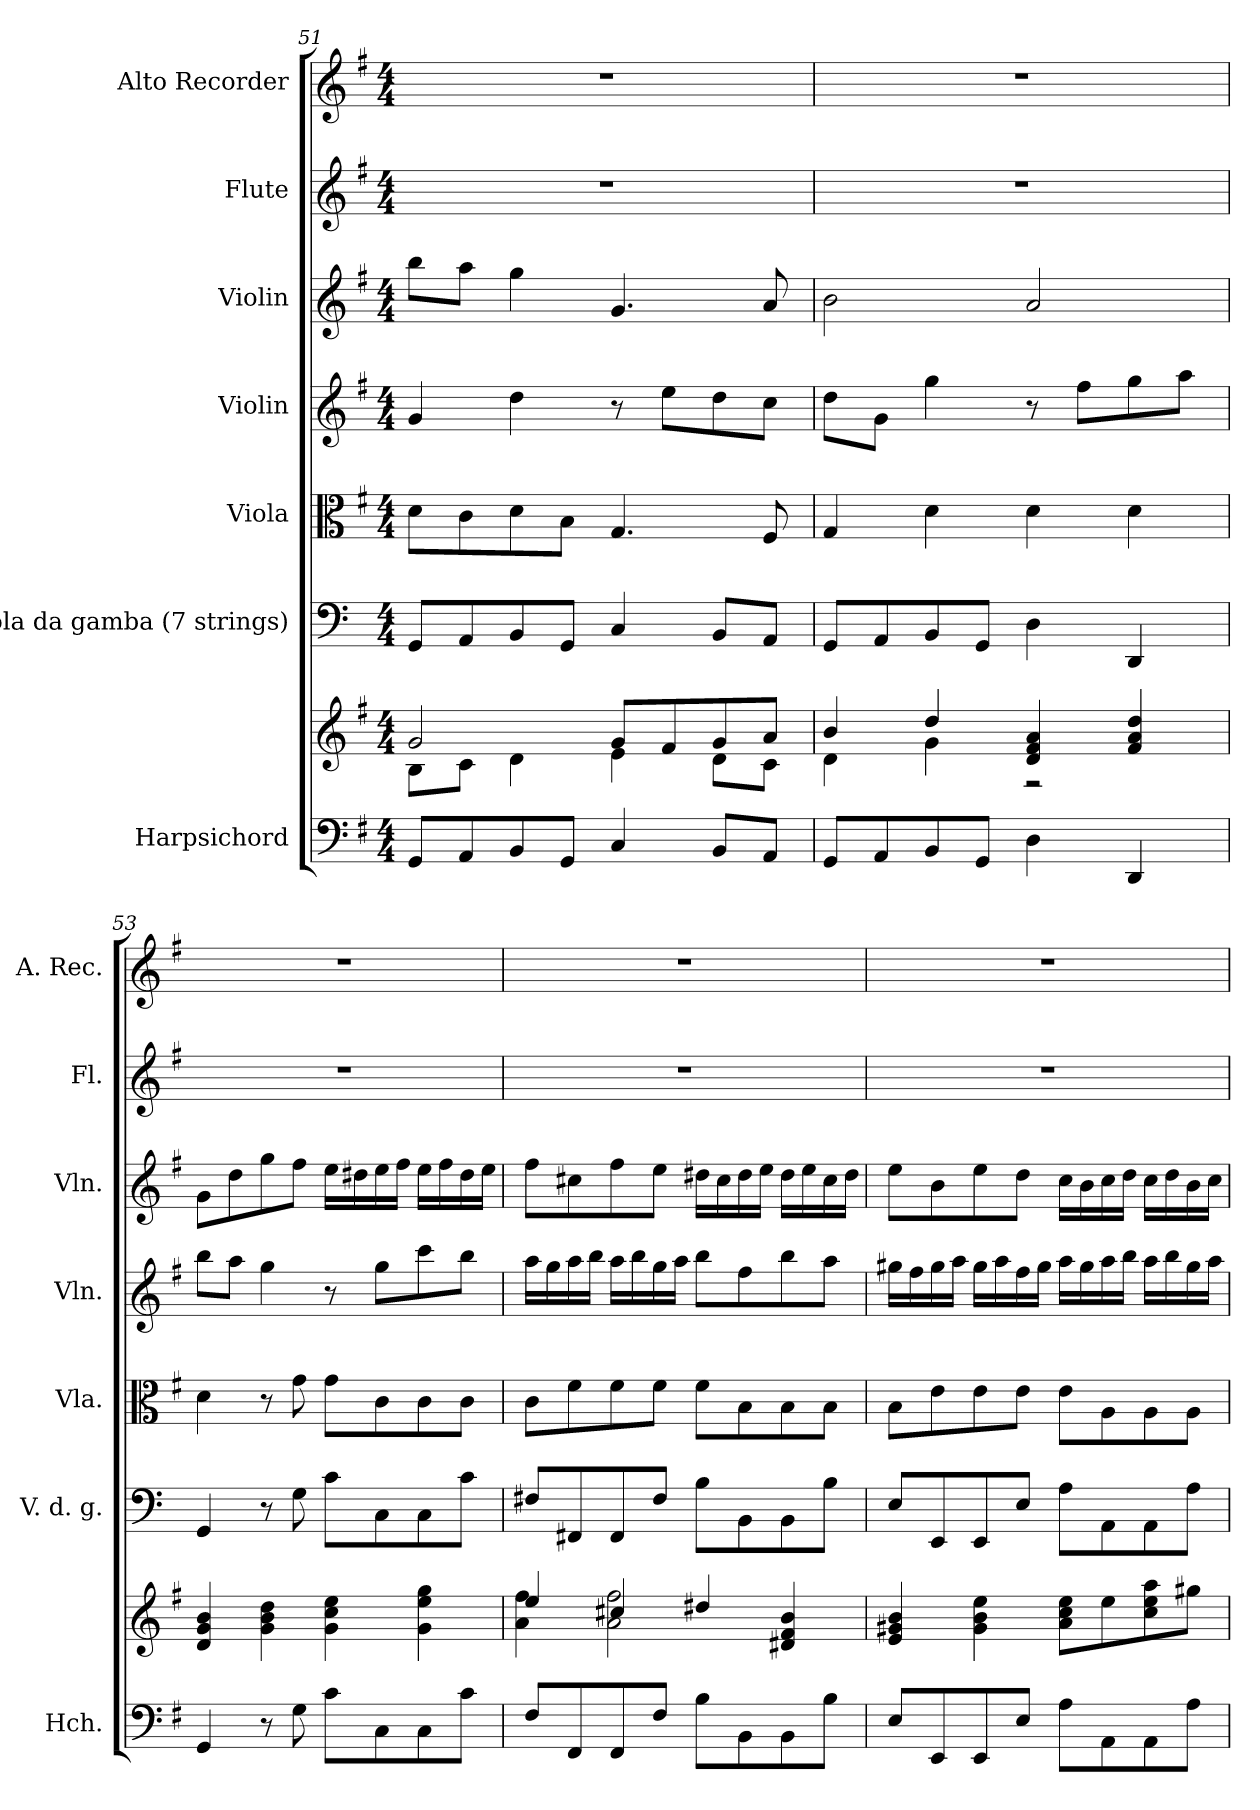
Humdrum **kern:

**kern	**kern	**kern	**kern	**kern	**kern	**kern	**kern
*part7	*part7	*part6	*part5	*part4	*part3	*part2	*part1
*staff8	*staff7	*staff6	*staff5	*staff4	*staff3	*staff2	*staff1
*I"Harpsichord	*	*I"Viola da gamba (7 strings)	*I"Viola	*I"Violin	*I"Violin	*I"Flute	*I"Alto Recorder
*I'Hch.	*	*I'V. d. g.	*I'Vla.	*I'Vln.	*I'Vln.	*I'Fl.	*I'A. Rec.
*clefF4	*clefG2	*clefF4	*clefC3	*clefG2	*clefG2	*clefG2	*clefG2
*k[f#]	*k[f#]	*k[]	*k[f#]	*k[f#]	*k[f#]	*k[f#]	*k[f#]
*M4/4	*M4/4	*M4/4	*M4/4	*M4/4	*M4/4	*M4/4	*M4/4
=51	=51	=51	=51	=51	=51	=51	=51
*	*^	*	*	*	*	*	*
8GG/L	2g/	8B\L	8GG/L	8d\L	4g/	8bb\L	1r	1r
8AA/	.	8c\J	8AA/	8c\	.	8aa\J	.	.
8BB/	.	4d\	8BB/	8d\	4dd\	4gg\	.	.
8GG/J	.	.	8GG/J	8B\J	.	.	.	.
4C/	8g/L	4e\	4C/	4.G/	8r	4.g/	.	.
.	8f#/	.	.	.	8ee\L	.	.	.
8BB/L	8g/	8d\L	8BB/L	.	8dd\	.	.	.
8AA/J	8a/J	8c\J	8AA/J	8F#/	8cc\J	8a/	.	.
=52	=52	=52	=52	=52	=52	=52	=52	=52
8GG/L	4b/	4d\	8GG/L	4G/	8dd\L	2b\	1r	1r
8AA/	.	.	8AA/	.	8g\J	.	.	.
8BB/	4dd/	4g\	8BB/	4d\	4gg\	.	.	.
8GG/J	.	.	8GG/J	.	.	.	.	.
4D\	4d/ 4f#/ 4a/	2r	4D\	4d\	8r	2a/	.	.
.	.	.	.	.	8ff#\L	.	.	.
4DD/	4f#/ 4a/ 4dd/	.	4DD/	4d\	8gg\	.	.	.
.	.	.	.	.	8aa\J	.	.	.
*	*v	*v	*	*	*	*	*	*
!!LO:PB:g=z
=53	=53	=53	=53	=53	=53	=53	=53
4GG/	4d/ 4g/ 4b/	4GG/	4d\	8bb\L	8g\L	1r	1r
.	.	.	.	8aa\J	8dd\	.	.
8r	4g\ 4b\ 4dd\	8r	8r	4gg\	8gg\	.	.
8G\	.	8G\	8g\	.	8ff#\J	.	.
8c\L	4g\ 4cc\ 4ee\	8c\L	8g\L	8r	16ee\LL	.	.
.	.	.	.	.	16dd#X\	.	.
8C\	.	8C\	8c\	8gg\L	16ee\	.	.
.	.	.	.	.	16ff#\JJ	.	.
8C\	4g\ 4ee\ 4gg\	8C\	8c\	8ccc\	16ee\LL	.	.
.	.	.	.	.	16ff#\	.	.
8c\J	.	8c\J	8c\J	8bb\J	16dd#\	.	.
.	.	.	.	.	16ee\JJ	.	.
=54	=54	=54	=54	=54	=54	=54	=54
*	*^	*	*	*	*	*	*
8F#/L	4ee/	4a\ 4ff#\	8F#X/L	8c\L	16aa\LL	8ff#\L	1r	1r
.	.	.	.	.	16gg\	.	.	.
8FF#/	.	.	8FF#X/	8f#\	16aa\	8cc#X\	.	.
.	.	.	.	.	16bb\JJ	.	.	.
8FF#/	4cc#X/	2a\ 2ff#\	8FF#/	8f#\	16aa\LL	8ff#\	.	.
.	.	.	.	.	16bb\	.	.	.
8F#/J	.	.	8F#/J	8f#\J	16gg\	8ee\J	.	.
.	.	.	.	.	16aa\JJ	.	.	.
8B\L	4dd#X/	.	8B\L	8f#\L	8bb\L	16dd#X\LL	.	.
.	.	.	.	.	.	16cc#\	.	.
8BB\	.	.	8BB\	8B\	8ff#\	16dd#\	.	.
.	.	.	.	.	.	16ee\JJ	.	.
8BB\	4d#X/ 4f#/ 4b/	4ryy	8BB\	8B\	8bb\	16dd#\LL	.	.
.	.	.	.	.	.	16ee\	.	.
8B\J	.	.	8B\J	8B\J	8aa\J	16cc#\	.	.
.	.	.	.	.	.	16dd#\JJ	.	.
*	*v	*v	*	*	*	*	*	*
!!LO:PB:g=z
=55	=55	=55	=55	=55	=55	=55	=55
8E/L	4e/ 4g#X/ 4b/	8E/L	8B\L	16gg#X\LL	8ee\L	1r	1r
.	.	.	.	16ff#\	.	.	.
8EE/	.	8EE/	8e\	16gg#\	8b\	.	.
.	.	.	.	16aa\JJ	.	.	.
8EE/	4g#\ 4b\ 4ee\	8EE/	8e\	16gg#\LL	8ee\	.	.
.	.	.	.	16aa\	.	.	.
8E/J	.	8E/J	8e\J	16ff#\	8dd\J	.	.
.	.	.	.	16gg#\JJ	.	.	.
8A\L	8a\ 8cc\ 8ee\L	8A\L	8e\L	16aa\LL	16cc\LL	.	.
.	.	.	.	16gg#\	16b\	.	.
8AA\	8ee\	8AA\	8A\	16aa\	16cc\	.	.
.	.	.	.	16bb\JJ	16dd\JJ	.	.
8AA\	8cc\ 8ee\ 8aa\	8AA\	8A\	16aa\LL	16cc\LL	.	.
.	.	.	.	16bb\	16dd\	.	.
8A\J	8gg#X\J	8A\J	8A\J	16gg#\	16b\	.	.
.	.	.	.	16aa\JJ	16cc\JJ	.	.
=	=	=	=	=	=	=	=
*-	*-	*-	*-	*-	*-	*-	*-
